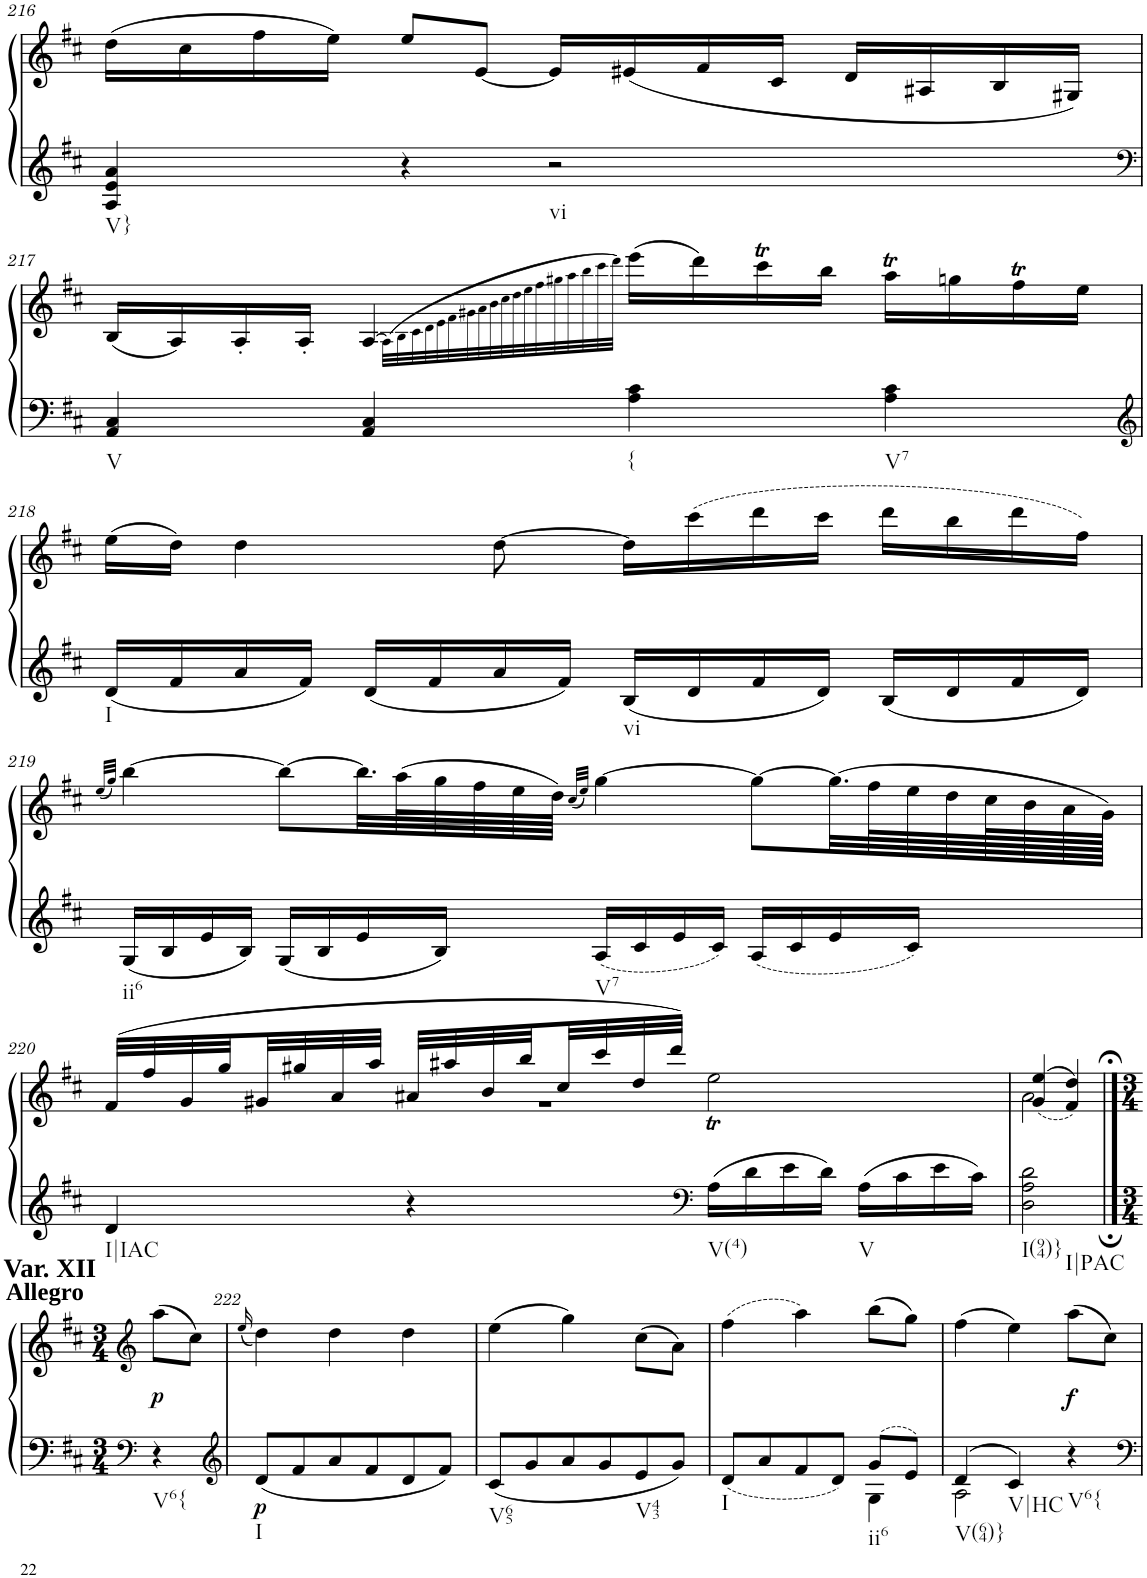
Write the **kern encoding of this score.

**kern	**kern	**dynam
*part1	*part1	*part1
*staff2	*staff1	*staff1/2
*I"unbenannt2	*	*
!!LO:PB:g=z
*clefG2	*clefG2	*
*k[f#c#]	*k[f#c#]	*
*M2/2	*M2/2	*
*met(c|)	*met(c|)	*
=216	=216	=216
!LO:TX:b:t=V}	!	!
4A/ 4e/ 4a/	(16dd\LL	.
.	16cc#\	.
.	16ff#\	.
.	16ee\JJ)	.
4r	8ee/L	.
.	[8e/J	.
!LO:TX:b:t=vi	!	!
2r	16e/LL]	.
.	(16e#X/	.
.	16f#/	.
.	16c#/JJ	.
.	16d/LL	.
.	16A#X/	.
.	16B/	.
.	16G#X/JJ)	.
!!LO:LB:g=z
=217	=217	=217
*clefF4	*	*
!LO:TX:b:t=V	!	!
4AA/ 4C#/	(16B/LL	.
.	16A/)	.
.	16A'/	.
.	16A'/JJ	.
4AA/ 4C#/	[4A/	.
.	(32qA\LLL]	.
.	32qB\	.
.	32qc#\	.
.	32qd\	.
.	32qe\	.
.	32qf#\	.
.	32qg#X\	.
.	32qa\	.
.	32qb\	.
.	32qcc#\	.
.	32qdd\	.
.	32qee\	.
.	32qff#\	.
.	32qgg#X\	.
.	32qaa\	.
.	32qbb\	.
.	32qccc#\	.
.	32qddd\JJJ)	.
!LO:TX:b:t={	!	!
4A\ 4c#\	(16eee\LL	.
.	16ddd\)	.
.	16ccc#t\	.
.	16bb\JJ	.
!LO:TX:b:t=V7	!	!
4A\ 4c#\	16aaT\LL	.
.	16ggn\	.
.	16ff#t\	.
.	16ee\JJ	.
!!LO:LB:g=z
=218	=218	=218
*clefG2	*	*
!LO:TX:b:t=I	!	!
16d/LL	(16ee\LL	.
16f#/	16dd\JJ)	.
16a/	4dd\	.
16f#/JJ	.	.
16d/LL	.	.
16f#/	.	.
16a/	[8dd\	.
16f#/JJ	.	.
!LO:TX:b:t=vi	!	!
16B/LL	16dd\LL]	.
16d/	(16ccc#\	.
16f#/	16ddd\	.
16d/JJ	16ccc#\JJ	.
16B/LL	16ddd\LL	.
16d/	16bb\	.
16f#/	16ddd\	.
16d/JJ	16ff#\JJ)	.
!!LO:LB:g=z
=219	=219	=219
.	(32qee/LLL	.
.	32qgg/JJJ)	.
!LO:TX:b:t=ii6	!	!
16G/LL	[4bb\	.
16B/	.	.
16e/	.	.
16B/JJ	.	.
16G/LL	8bb\L_	.
16B/	.	.
16e/	32.bb\LL]	.
.	(64aa\L	.
16B/JJ	64gg\	.
.	64ff#\	.
.	64ee\	.
.	64dd\JJJJ)	.
.	(32qcc#/LLL	.
.	32qee/JJJ)	.
!LO:TX:b:t=V7	!	!
16A/LL	[4gg\	.
16c#/	.	.
16e/	.	.
16c#/JJ	.	.
16A/LL	8gg\L_	.
16c#/	.	.
16e/	(32.gg\LL]	.
.	64ff#\L	.
16c#/JJ	64ee\	.
.	64dd\	.
.	128cc#\L	.
.	128b\	.
.	128a\	.
.	128g\JJJJJ)	.
!!LO:LB:g=z
=220	=220	=220
*	*^	*
!LO:TX:b:t=I|IAC	!	!	!
4d/	(>32f#/LLL	1r	.
.	32ff#/	.	.
.	32g/	.	.
.	32gg/	.	.
.	32g#X/	.	.
.	32gg#X/	.	.
.	32a/	.	.
.	32aa/JJJ	.	.
4r	32a#X/LLL	.	.
.	32aa#X/	.	.
.	32b/	.	.
.	32bb/	.	.
.	32cc#/	.	.
.	32ccc#/	.	.
.	32dd/	.	.
.	32ddd/JJJ)	.	.
*clefF4	*	*	*
!LO:TX:b:t=V(4)	!	!	!
16A\LL	2eeT\	.	.
16d\	.	.	.
16e\	.	.	.
16d\JJ	.	.	.
!LO:TX:b:t=V	!	!	!
16A\LL	.	.	.
16c#\	.	.	.
16e\	.	.	.
16c#\JJ	.	.	.
=221	=221	=221	=221
!LO:TX:b:t=I(94)}	!	!	!
!LO:TX:b:t=I|PAC	!	!	!
2D\ 2A\ 2d\	((<4g/ 4ee/	2a\	.
.	4f#/ 4dd/))	.	.
*	*v	*v	*
!!LO:LB:g=z
==221X26	==221X26	==221X26
*clefF4	*clefG2	*
*M3/4	*M3/4	*
!	!LO:TX:a:B:t=Allegro	!
!	!LO:TX:a:B:t=Var. XII	!
!LO:TX:b:t=V6{	!	!
!	!	!LO:DY:b
4r	(8aa\L	p
.	8cc#\J)	.
=222	=222	=222
*clefG2	*	*
.	(16qee/	.
!LO:TX:b:t=I	!	!
!	!	!LO:DY:b=2
8d/L	4dd\)	p
8f#/	.	.
8a/	4dd\	.
8f#/	.	.
8d/	4dd\	.
8f#/J	.	.
=223	=223	=223
!LO:TX:b:t=V65	!	!
8c#/L	(4ee\	.
8g/	.	.
8a/	4gg\)	.
8g/	.	.
!LO:TX:b:t=V43	!	!
8e/	(8cc#\L	.
8g/J	8a\J)	.
=224	=224	=224
*^	*	*
!LO:TX:b:t=I	!	!	!
8d/L	2ryy	(4ff#\	.
8a/	.	.	.
8f#/	.	4aa\)	.
8d/J	.	.	.
!LO:TX:b:t=ii6	!	!	!
8g/L	4G\	(8bb\L	.
8e/J	.	8gg\J)	.
=225	=225	=225	=225
!LO:TX:b:t=V(64)}	!	!	!
4d/	2A\	(4ff#\	.
!LO:TX:b:t=V|HC	!	!	!
4c#/	.	4ee\)	.
!LO:TX:b:t=V6{	!	!	!
!	!	!	!LO:DY:b
4r	4ryy	(8aa\L	f
.	.	8cc#\J)	.
*v	*v	*	*
=	=	=
*-	*-	*-
